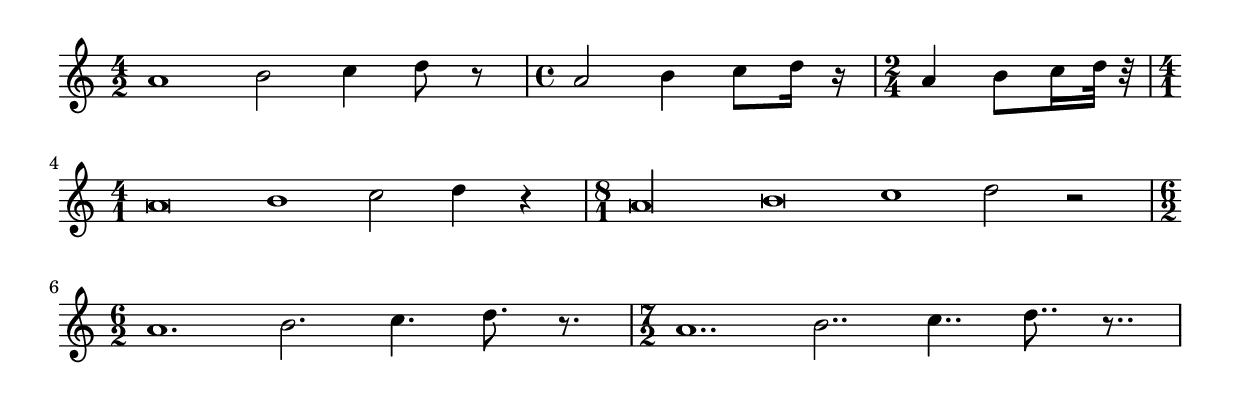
%% DO NOT EDIT this file manually; it is automatically
%% generated from LSR http://lsr.dsi.unimi.it
%% Make any changes in LSR itself, or in Documentation/snippets/new/ ,
%% and then run scripts/auxiliar/makelsr.py
%%
%% This file is in the public domain.
\version "2.14.0"

\header {
  lsrtags = "rhythms"

  texidoc = "
<code>shiftDurations</code> can be used to change the note lengths of a
piece of music.  It takes two arguments - the scaling factor as a power
of two, and the number of dots to be added as a positive integer.

"
  doctitle = "Automatically change durations"
} % begin verbatim

\paper { indent = 0 }

music = \relative c'' { a1 b2 c4 d8 r }

\score {
  \new Voice {
    \time 4/2
    \music
    \time 4/4
    \shiftDurations #1 #0 { \music }
    \time 2/4
    \shiftDurations #2 #0 { \music }
    \time 4/1
    \shiftDurations #-1 #0 { \music }
    \time 8/1
    \shiftDurations #-2 #0 { \music }
    \time 6/2
    \shiftDurations #0 #1 { \music }
    \time 7/2
    \shiftDurations #0 #2 { \music }
  }
}
